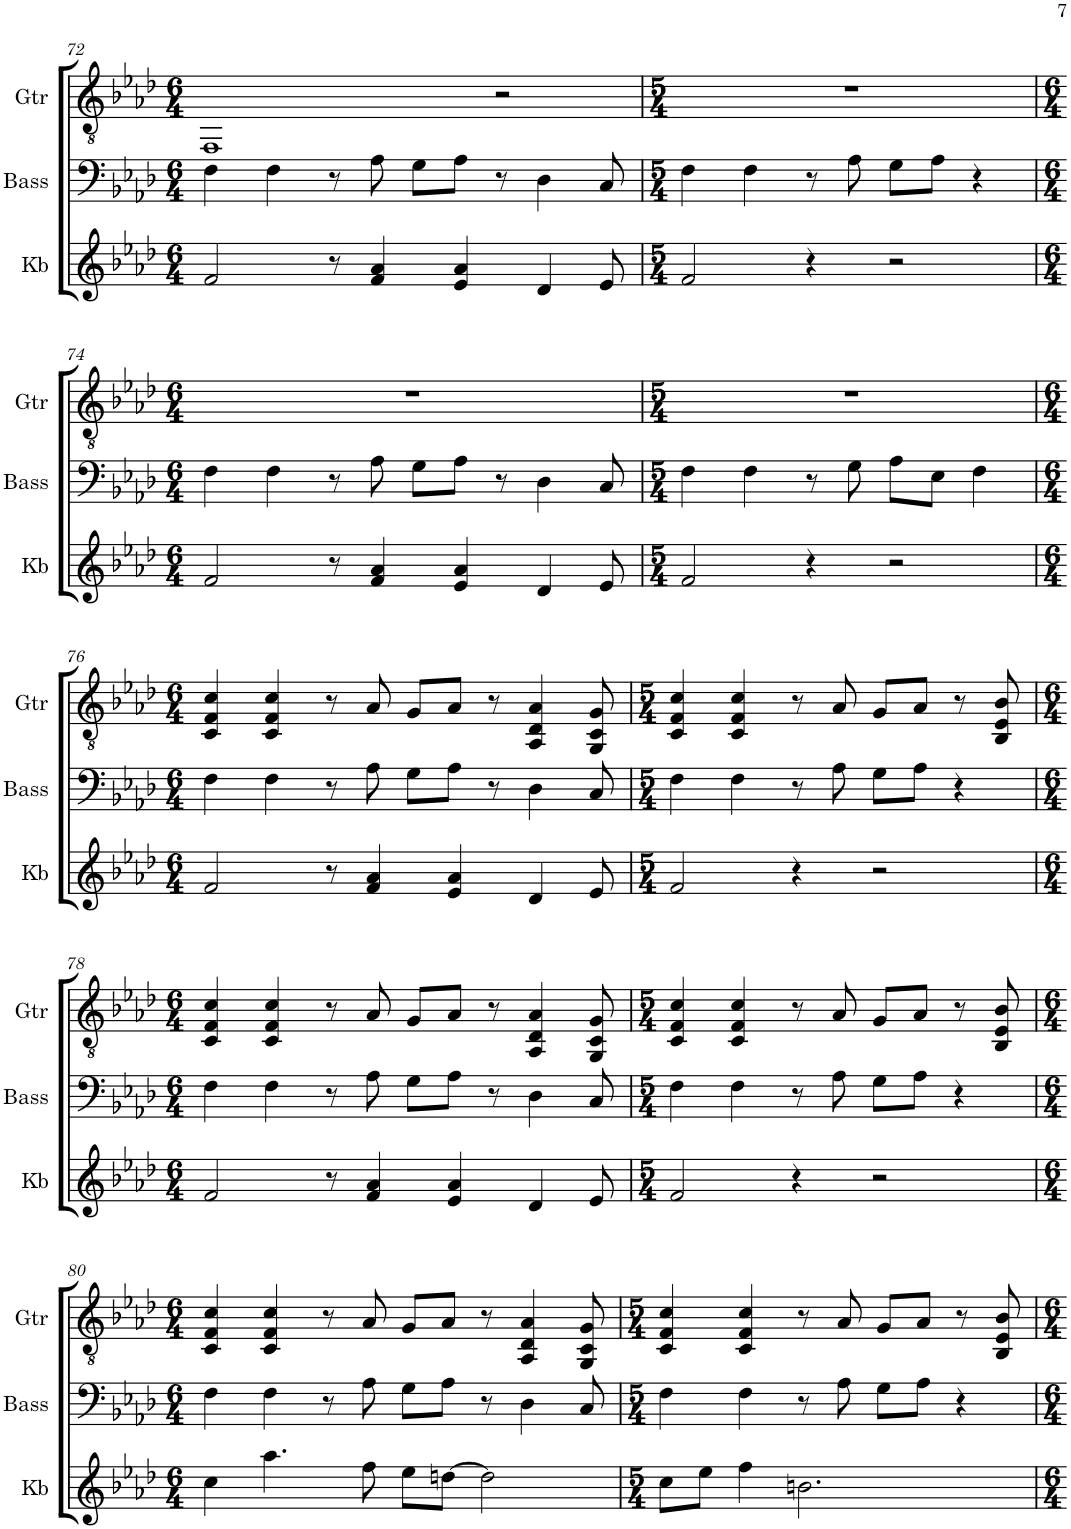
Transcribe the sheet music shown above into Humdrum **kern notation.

**kern	**kern	**kern
*part3	*part2	*part1
*staff3	*staff2	*staff1
*I"Keys	*I"Bass	*I"Guitar
*	*I'Bass	*I'Gtr
!!LO:PB:g=z
*clefG2	*clefF4	*clefGv2
*	*Trd7c12	*
*k[b-e-a-d-]	*k[b-e-a-d-]	*k[b-e-a-d-]
*M6/4	*M6/4	*M6/4
=72	=72	=72
2f/	4F\	1FF
.	4F\	.
8r	8r	.
4f/ 4a-/	8A-\	.
.	8G\L	.
4e-/ 4a-/	8A-\J	.
.	8r	2r
4d-/	4D-\	.
8e-/	8C/	.
=73	=73	=73
*M5/4	*M5/4	*M5/4
2f/	4F\	4%5r
.	4F\	.
4r	8r	.
.	8A-\	.
2r	8G\L	.
.	8A-\J	.
.	4r	.
!!LO:LB:g=z
=74	=74	=74
*M6/4	*M6/4	*M6/4
2f/	4F\	1.r
.	4F\	.
8r	8r	.
4f/ 4a-/	8A-\	.
.	8G\L	.
4e-/ 4a-/	8A-\J	.
.	8r	.
4d-/	4D-\	.
8e-/	8C/	.
=75	=75	=75
*M5/4	*M5/4	*M5/4
2f/	4F\	4%5r
.	4F\	.
4r	8r	.
.	8G\	.
2r	8A-\L	.
.	8E-\J	.
.	4F\	.
!!LO:LB:g=z
=76	=76	=76
*M6/4	*M6/4	*M6/4
2f/	4F\	4C/ 4F/ 4c/
.	4F\	4C/ 4F/ 4c/
8r	8r	8r
4f/ 4a-/	8A-\	8A-/
.	8G\L	8G/L
4e-/ 4a-/	8A-\J	8A-/J
.	8r	8r
4d-/	4D-\	4AA-/ 4D-/ 4A-/
8e-/	8C/	8GG/ 8C/ 8G/
=77	=77	=77
*M5/4	*M5/4	*M5/4
2f/	4F\	4C/ 4F/ 4c/
.	4F\	4C/ 4F/ 4c/
4r	8r	8r
.	8A-\	8A-/
2r	8G\L	8G/L
.	8A-\J	8A-/J
.	4r	8r
.	.	8BB-/ 8E-/ 8B-/
!!LO:LB:g=z
=78	=78	=78
*M6/4	*M6/4	*M6/4
2f/	4F\	4C/ 4F/ 4c/
.	4F\	4C/ 4F/ 4c/
8r	8r	8r
4f/ 4a-/	8A-\	8A-/
.	8G\L	8G/L
4e-/ 4a-/	8A-\J	8A-/J
.	8r	8r
4d-/	4D-\	4AA-/ 4D-/ 4A-/
8e-/	8C/	8GG/ 8C/ 8G/
=79	=79	=79
*M5/4	*M5/4	*M5/4
2f/	4F\	4C/ 4F/ 4c/
.	4F\	4C/ 4F/ 4c/
4r	8r	8r
.	8A-\	8A-/
2r	8G\L	8G/L
.	8A-\J	8A-/J
.	4r	8r
.	.	8BB-/ 8E-/ 8B-/
!!LO:LB:g=z
=80	=80	=80
*M6/4	*M6/4	*M6/4
4cc\	4F\	4C/ 4F/ 4c/
4.aa-\	4F\	4C/ 4F/ 4c/
.	8r	8r
8ff\	8A-\	8A-/
8ee-\L	8G\L	8G/L
[8ddn\J	8A-\J	8A-/J
2dd\]	8r	8r
.	4D-\	4AA-/ 4D-/ 4A-/
.	8C/	8GG/ 8C/ 8G/
=81	=81	=81
*M5/4	*M5/4	*M5/4
8cc\L	4F\	4C/ 4F/ 4c/
8ee-\J	.	.
4ff\	4F\	4C/ 4F/ 4c/
2.bn\	8r	8r
.	8A-\	8A-/
.	8G\L	8G/L
.	8A-\J	8A-/J
.	4r	8r
.	.	8BB-/ 8E-/ 8B-/
=	=	=
*-	*-	*-
